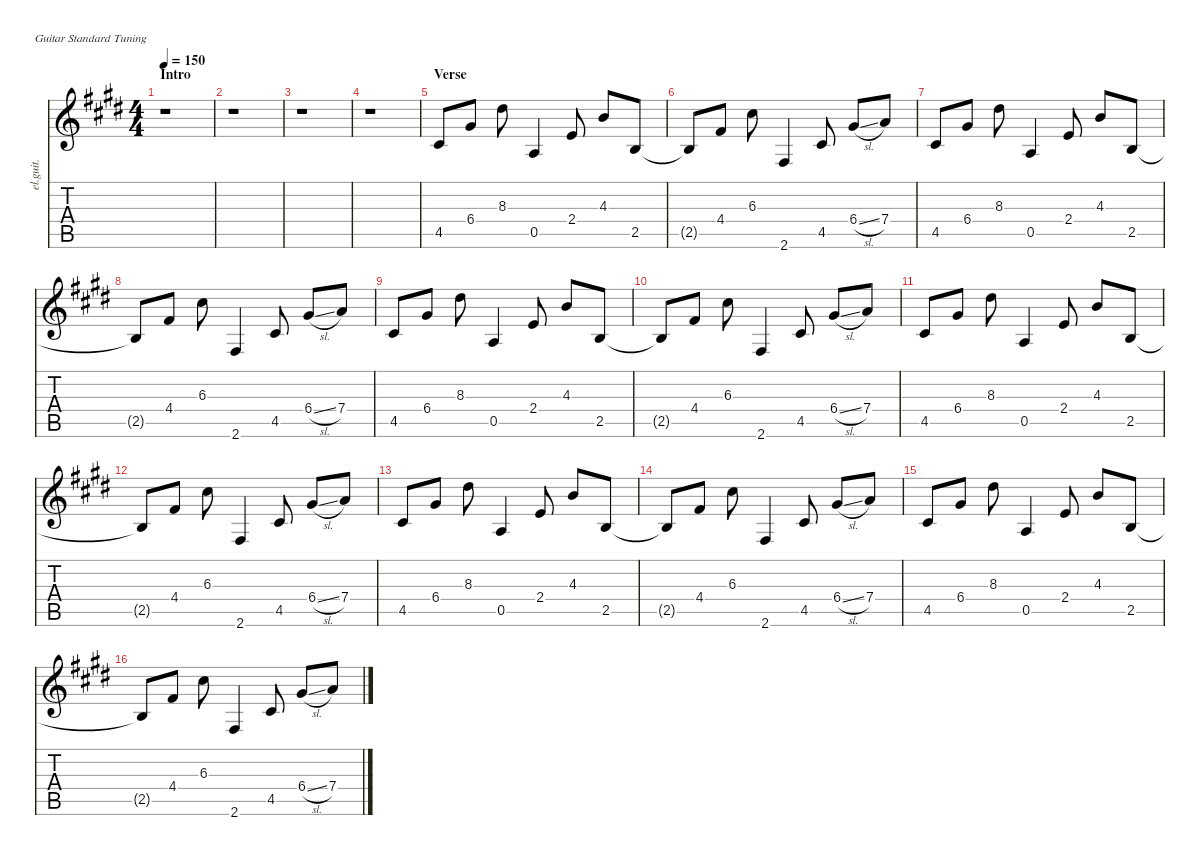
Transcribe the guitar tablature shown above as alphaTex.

\defaultSystemsLayout 4
\hideDynamics
\bracketExtendMode nobrackets
\otherSystemsTrackNameOrientation horizontal
\track ("Guitar III - A. Summers" "el.guit.") {instrument electricguitarclean}
\staff {score tabs}
\tuning (E4 B3 G3 D3 A2 E2)
\ts (4 4)
\section ("" "Intro")
\tempo 150
\clef g2
\ks c#minor
r.1{dy mf instrument electricguitarclean beam Down} |
r.1{beam Down} |
r.1{beam Down} |
r.1{beam Down} |
\section ("" "Verse")
4.5{acc #}.8{beam Up} 6.4{acc #}.8{beam Up} 8.3{acc #}.8{beam Down} 0.5{acc forcenatural}.4{beam Up} 2.4{acc forcenatural}.8{beam Up} 4.3{acc forcenatural}.8{beam Up} 2.5{acc forcenatural}.8{beam Up} |
2.5{t acc forcenatural}.8{beam Up} 4.4{acc #}.8{beam Up} 6.3{acc #}.8{beam Down} 2.6{acc #}.4{beam Up} 4.5{acc #}.8{beam Up} 6.4{sl acc #}.8{beam Up} 7.4{acc forcenatural}.8{beam Up} |
4.5{acc #}.8{beam Up} 6.4{acc #}.8{beam Up} 8.3{acc #}.8{beam Down} 0.5{acc forcenatural}.4{beam Up} 2.4{acc forcenatural}.8{beam Up} 4.3{acc forcenatural}.8{beam Up} 2.5{acc forcenatural}.8{beam Up} |
2.5{t acc forcenatural}.8{beam Up} 4.4{acc #}.8{beam Up} 6.3{acc #}.8{beam Down} 2.6{acc #}.4{beam Up} 4.5{acc #}.8{beam Up} 6.4{sl acc #}.8{beam Up} 7.4{acc forcenatural}.8{beam Up} |
4.5{acc #}.8{beam Up} 6.4{acc #}.8{beam Up} 8.3{acc #}.8{beam Down} 0.5{acc forcenatural}.4{beam Up} 2.4{acc forcenatural}.8{beam Up} 4.3{acc forcenatural}.8{beam Up} 2.5{acc forcenatural}.8{beam Up} |
2.5{t acc forcenatural}.8{beam Up} 4.4{acc #}.8{beam Up} 6.3{acc #}.8{beam Down} 2.6{acc #}.4{beam Up} 4.5{acc #}.8{beam Up} 6.4{sl acc #}.8{beam Up} 7.4{acc forcenatural}.8{beam Up} |
4.5{acc #}.8{beam Up} 6.4{acc #}.8{beam Up} 8.3{acc #}.8{beam Down} 0.5{acc forcenatural}.4{beam Up} 2.4{acc forcenatural}.8{beam Up} 4.3{acc forcenatural}.8{beam Up} 2.5{acc forcenatural}.8{beam Up} |
2.5{t acc forcenatural}.8{beam Up} 4.4{acc #}.8{beam Up} 6.3{acc #}.8{beam Down} 2.6{acc #}.4{beam Up} 4.5{acc #}.8{beam Up} 6.4{sl acc #}.8{beam Up} 7.4{acc forcenatural}.8{beam Up} |
4.5{acc #}.8{beam Up} 6.4{acc #}.8{beam Up} 8.3{acc #}.8{beam Down} 0.5{acc forcenatural}.4{beam Up} 2.4{acc forcenatural}.8{beam Up} 4.3{acc forcenatural}.8{beam Up} 2.5{acc forcenatural}.8{beam Up} |
2.5{t acc forcenatural}.8{beam Up} 4.4{acc #}.8{beam Up} 6.3{acc #}.8{beam Down} 2.6{acc #}.4{beam Up} 4.5{acc #}.8{beam Up} 6.4{sl acc #}.8{beam Up} 7.4{acc forcenatural}.8{beam Up} |
4.5{acc #}.8{beam Up} 6.4{acc #}.8{beam Up} 8.3{acc #}.8{beam Down} 0.5{acc forcenatural}.4{beam Up} 2.4{acc forcenatural}.8{beam Up} 4.3{acc forcenatural}.8{beam Up} 2.5{acc forcenatural}.8{beam Up} |
2.5{t acc forcenatural}.8{beam Up} 4.4{acc #}.8{beam Up} 6.3{acc #}.8{beam Down} 2.6{acc #}.4{beam Up} 4.5{acc #}.8{beam Up} 6.4{sl acc #}.8{beam Up} 7.4{acc forcenatural}.8{beam Up}
